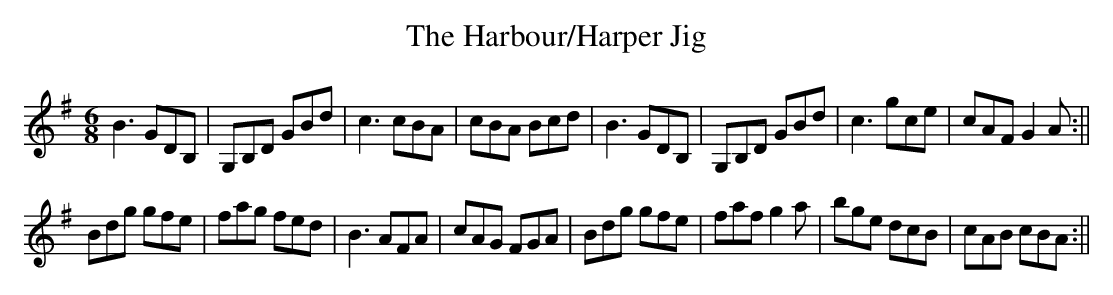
X:1
T:The Harbour/Harper Jig
M:6/8
L:1/8
K:G
B3 GDB,|G,B,D GBd|c3 cBA|cBA Bcd|\
B3 GDB,|G,B,D GBd|c3 gce|cAF G2A:||
Bdg gfe|fag fed|B3 AFA|cAG FGA|\
Bdg gfe|faf g2a|bge dcB|cAB cBA:||
